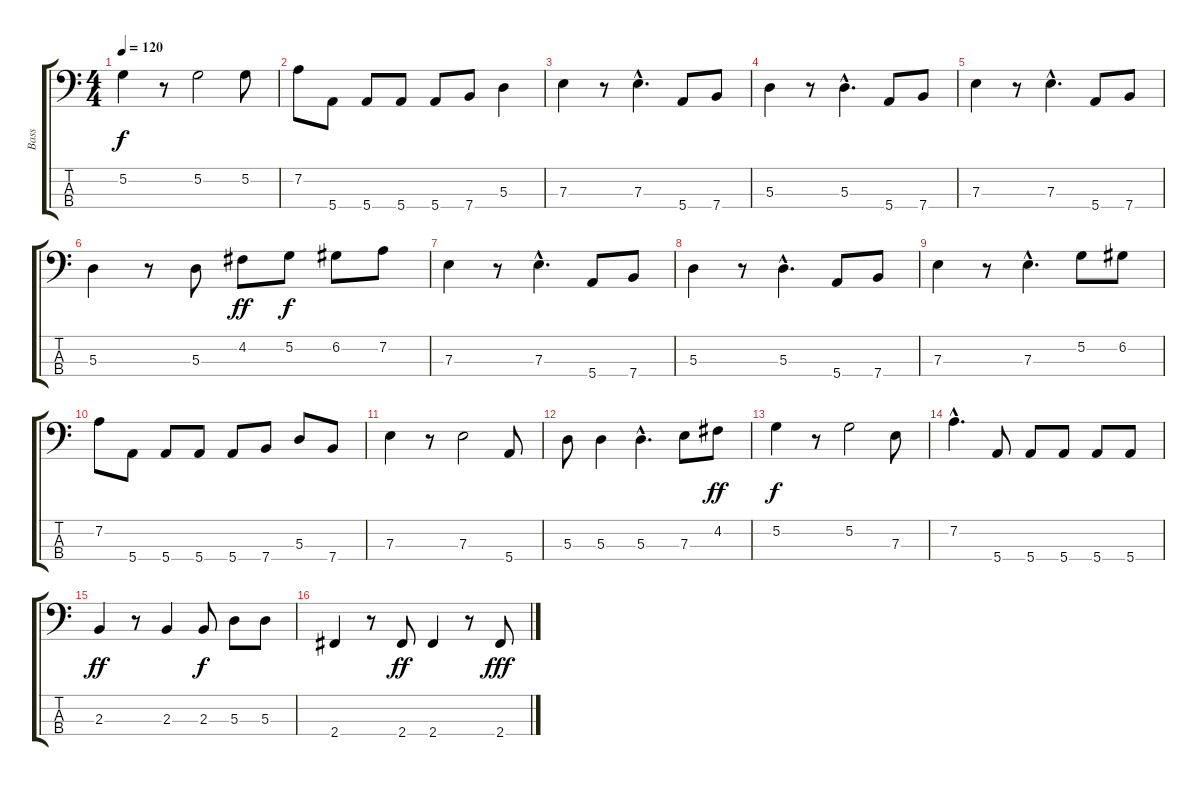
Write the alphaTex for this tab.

\track ("Bass" "Bass") {instrument electricbassfinger}
\staff {score tabs}
\tuning (G2 D2 A1 E1) {hide}
\ts (4 4)
\tempo 120
\clef f4
\ks c
5.2.4{dy f} r.8 5.2.2 5.2.8 |
7.2.8 5.4.8 5.4.8 5.4.8 5.4.8 7.4.8 5.3.4 |
7.3.4 r.8 7.3{hac}.4{d} 5.4.8 7.4.8 |
5.3.4 r.8 5.3{hac}.4{d} 5.4.8 7.4.8 |
7.3.4 r.8 7.3{hac}.4{d} 5.4.8 7.4.8 |
5.3.4 r.8 5.3.8 4.2.8{dy ff} 5.2.8{dy f} 6.2.8 7.2.8 |
7.3.4 r.8 7.3{hac}.4{d} 5.4.8 7.4.8 |
5.3.4 r.8 5.3{hac}.4{d} 5.4.8 7.4.8 |
7.3.4 r.8 7.3{hac}.4{d} 5.2.8 6.2.8 |
7.2.8 5.4.8 5.4.8 5.4.8 5.4.8 7.4.8 5.3.8 7.4.8 |
7.3.4 r.8 7.3.2 5.4.8 |
5.3.8 5.3.4 5.3{hac}.4{d} 7.3.8 4.2.8{dy ff} |
5.2.4{dy f} r.8 5.2.2 7.3.8 |
7.2{hac}.4{d} 5.4.8 5.4.8 5.4.8 5.4.8 5.4.8 |
2.3.4{dy ff} r.8 2.3.4 2.3.8{dy f} 5.3.8 5.3.8 |
2.4.4 r.8 2.4.8{dy ff} 2.4.4 r.8 2.4.8{dy fff}
